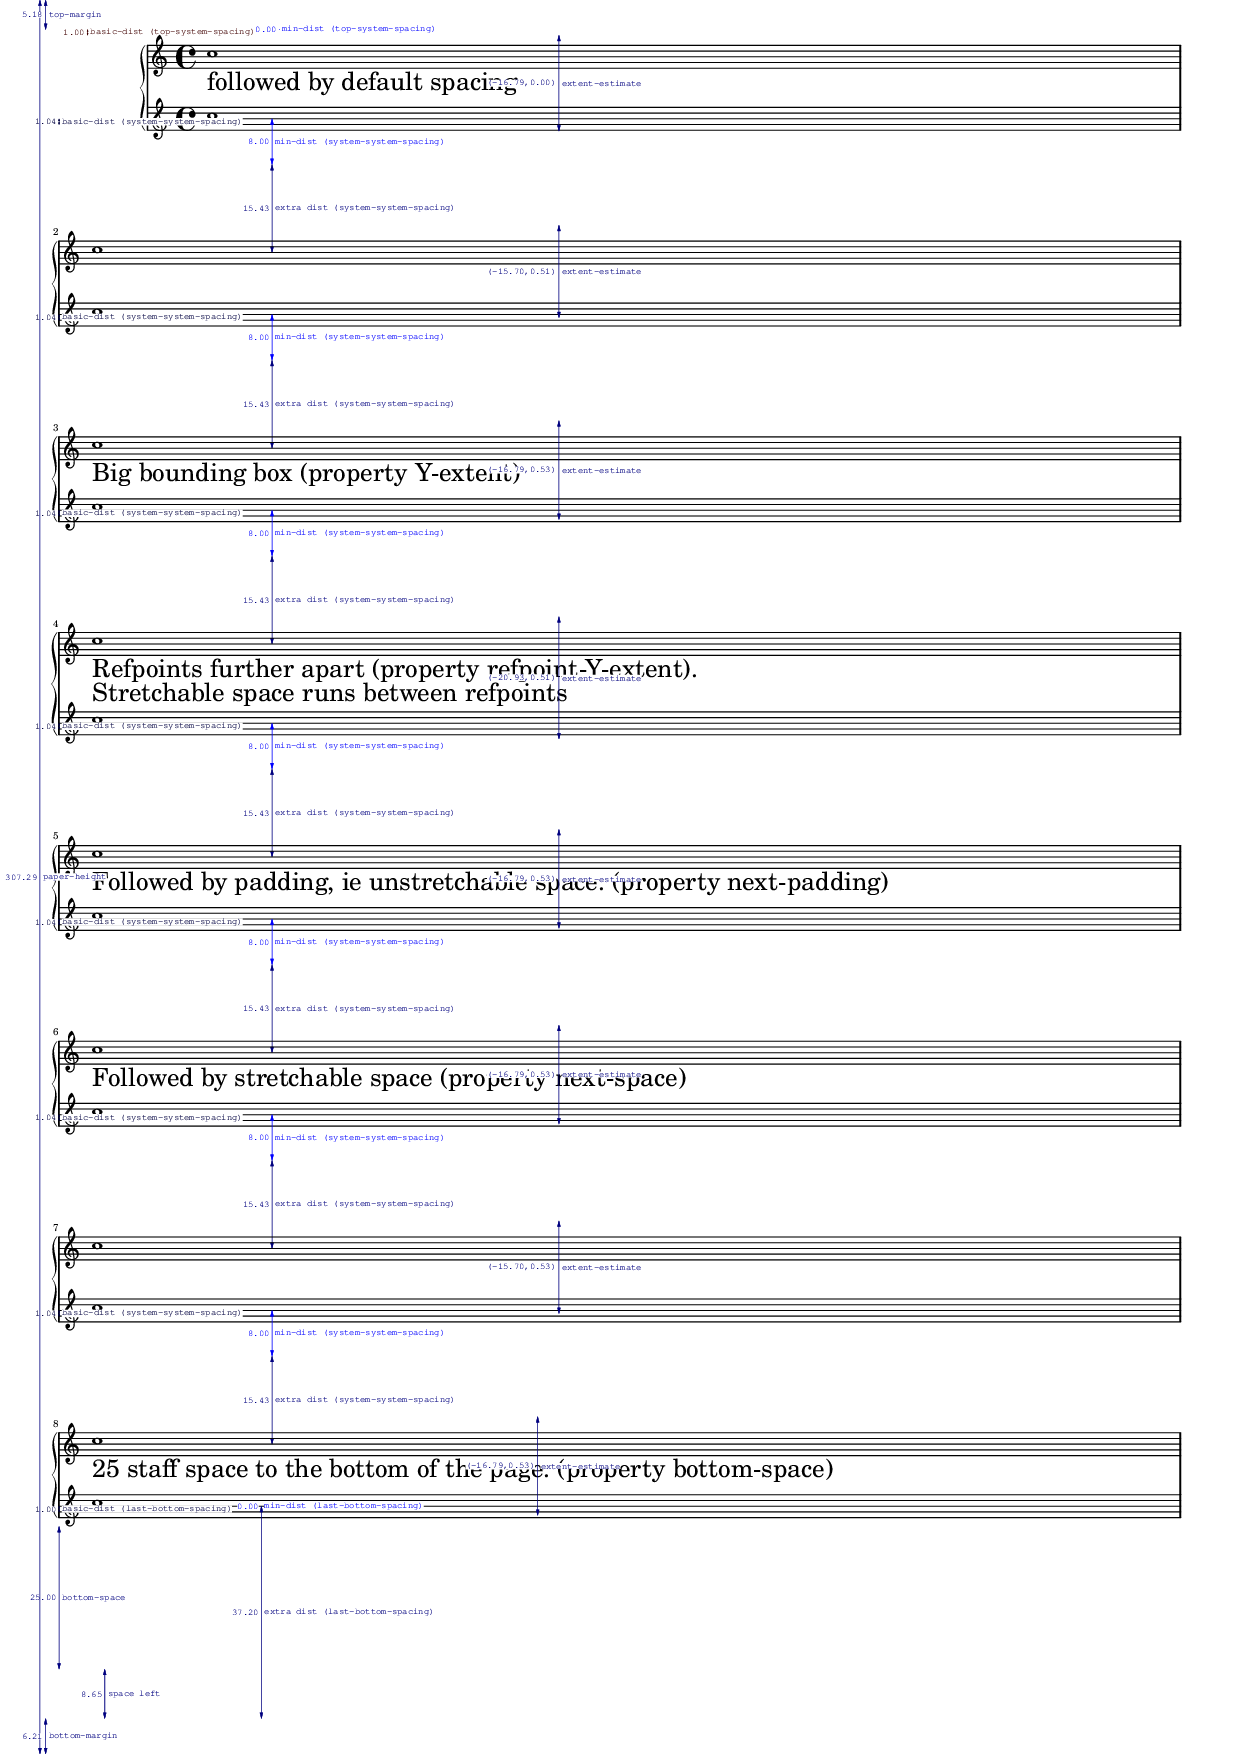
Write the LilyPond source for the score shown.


\header {

  texidoc = "By setting properties in NonMusicalPaperColumn, vertical
spacing of page layout can be adjusted.

For technical reasons, @code{overrideProperty} has to be used for
setting properties on individual object. @code{\override} may still be
used for global overrides.

By setting @code{annotate-spacing}, we can see the effect of each property.
"

}

\version "2.12.0"

#(set-global-staff-size 11)

\book {
  \score {
    \relative c'' \new PianoStaff <<
      \new Voice  {
	c1_"followed by default spacing"\break
	c\break

	\overrideProperty
	#"Score.NonMusicalPaperColumn"
	#'line-break-system-details
	#'((Y-extent . (-30 . 10)))
	c_"Big bounding box (property Y-extent)"\break

	\overrideProperty
	#"Score.NonMusicalPaperColumn"
	#'line-break-system-details
	#'((refpoint-Y-extent . (-37 . -10)))
	c_\markup {
	  \column {
	    "Refpoints further apart (property refpoint-Y-extent)."
	    "Stretchable space runs between refpoints"
	  }
	}
	
	\break
	
	\overrideProperty
	#"Score.NonMusicalPaperColumn"
	#'line-break-system-details
	#'((next-padding . 10))

	c_"Followed by padding, ie unstretchable space. (property next-padding)" \break
	\overrideProperty
	#"Score.NonMusicalPaperColumn"
	#'line-break-system-details
	#'((next-space . 20))
	c_"Followed by stretchable space (property next-space)"\break
	c\break
	\overrideProperty
	#"Score.NonMusicalPaperColumn" #'line-break-system-details
	#'((bottom-space . 25.0)) 
	c_"25 staff space to the bottom of the page. (property bottom-space)"\break


      }
      { c1 c c c c c c c }
    >>
  }
  \paper {
    ragged-last-bottom = ##f
    annotate-spacing = ##t
    between-system-space = 1.0
    #(set! text-font-defaults
      (acons
       'font-size 6
       text-font-defaults)
      
    )
  }
}
